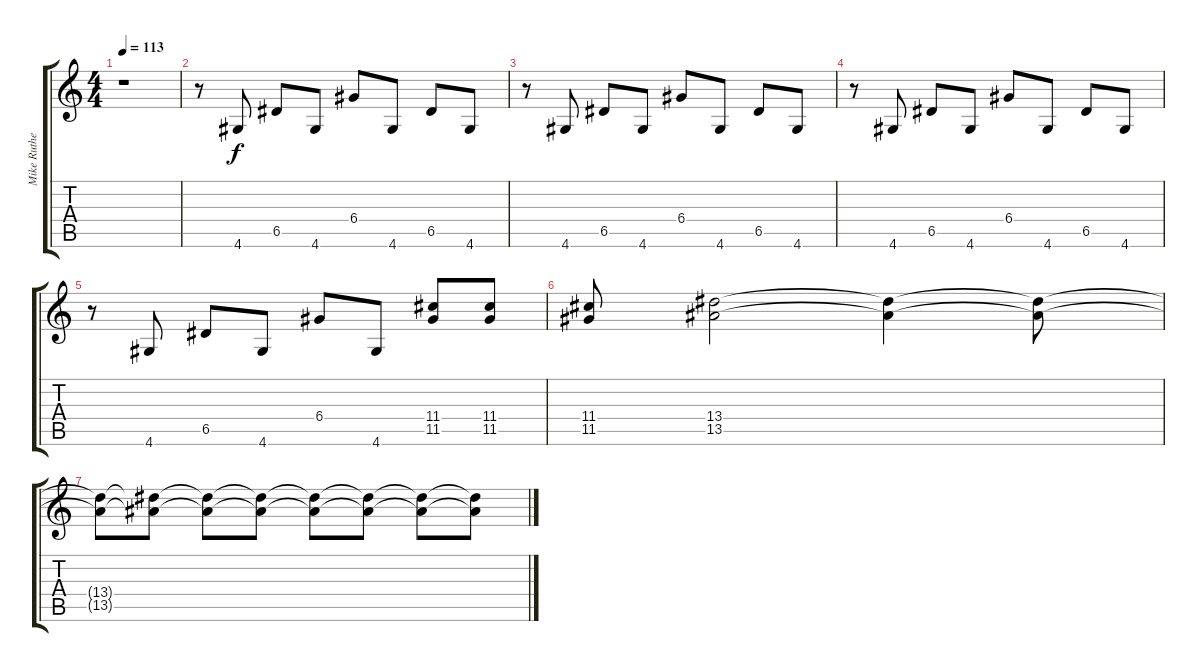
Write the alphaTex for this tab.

\track ("Mike Rutherford" "Mike Ruthe") {instrument distortionguitar}
\staff {score tabs}
\tuning (E4 B3 G3 D3 A2 E2) {hide}
\ts (4 4)
\tempo 113
\clef g2
\ks c
r.1{dy f} |
r.8 4.6.8 6.5.8 4.6.8 6.4.8 4.6.8 6.5.8 4.6.8 |
r.8 4.6.8 6.5.8 4.6.8 6.4.8 4.6.8 6.5.8 4.6.8 |
r.8 4.6.8 6.5.8 4.6.8 6.4.8 4.6.8 6.5.8 4.6.8 |
r.8 4.6.8 6.5.8 4.6.8 6.4.8 4.6.8 (11.4 11.5).8 (11.4 11.5).8 |
(11.4 11.5).8 (13.4 13.5).2 (13.4{t} 13.5{t}).4 (13.4{t} 13.5{t}).8 |
(13.4{t} 13.5{t}).8 (13.4{t} 13.5{t}).8{volume 11 instrument distortionguitar} (13.4{t} 13.5{t}).8{volume 9 instrument distortionguitar} (13.4{t} 13.5{t}).8{volume 7 instrument distortionguitar} (13.4{t} 13.5{t}).8{volume 5 instrument distortionguitar} (13.4{t} 13.5{t}).8{volume 3} (13.4{t} 13.5{t}).8{volume 1} (13.4{t} 13.5{t}).8{volume 0 instrument distortionguitar}
